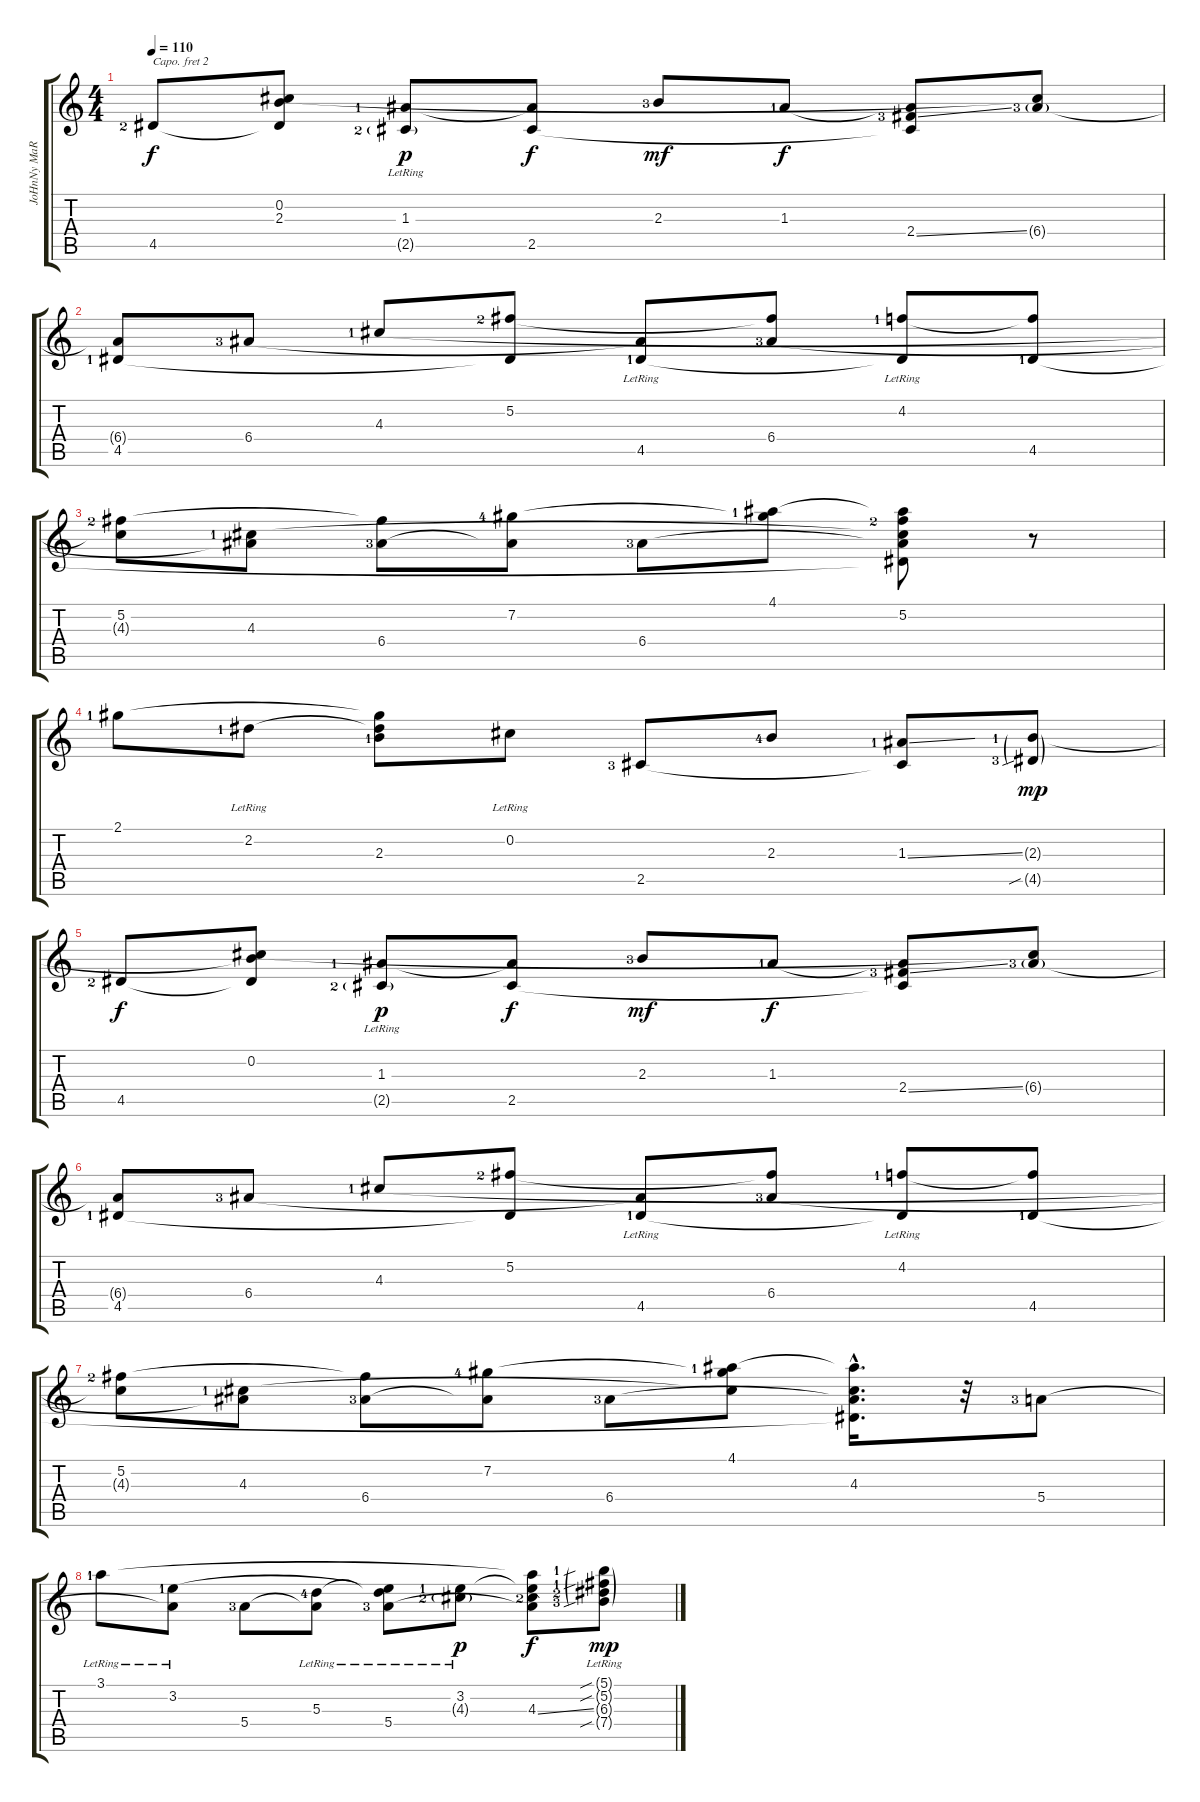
\track ("JoHnNy MaRr" "JoHnNy MaR") {instrument electricguitarclean}
\staff {score tabs}
\capo 2
\tuning (E4 B3 G3 D3 A2 E2) {hide}
\ts (4 4)
\tempo 110
\clef g2
\ks c
4.5{lf 3}.8{dy f volume 16} (0.2 2.3{t} 4.5{t}).8 (1.3{lr lf 2} 2.5{g lr lf 3}).8{dy p} (1.3{t} 2.5).8{dy f volume 15} 2.3{lf 4}.8{dy mf volume 16} 1.3{lf 2}.8{dy f} (1.3{t} 2.4{ss lf 4} 2.5{t}).8{volume 15} (0.2{t} 6.4{g lf 4}).8{volume 14} |
(6.4{t} 4.5{lf 2}).8{volume 16} 6.4{lf 4}.8 4.3{lf 2}.8 (5.2{lf 3} 4.5{t}).8 (6.4{t} 4.5{lr lf 2}).8 (5.2{t} 6.4{lf 4}).8 (4.2{lr lf 2} 4.5{t}).8 (4.2{t} 4.5{lf 2}).8{volume 15} |
(5.2{lf 3} 4.3{t}).8{volume 16} (4.3{lf 2} 6.4{t}).8 (5.2{t} 6.4{lf 4}).8{volume 15} (7.2{lf 5} 6.4{t}).8{volume 16} 6.4{lf 4}.8 (4.1{lf 2} 7.2{t}).8 (4.1{t} 5.2{lf 3} 4.3{t} 6.4{t} 4.5{t}).8{volume 14} r.8{volume 16} |
2.1{lf 2}.8{volume 16} 2.2{lr lf 2}.8 (2.1{t} 2.2{t} 2.3{lf 2}).8 0.2{lr}.8 2.5{lf 4}.8 2.3{lf 5}.8 (1.3{ss lf 2} 2.5{t}).8 (2.3{g lf 2} 4.5{sib g lf 4}).8{dy mp volume 14} |
4.5{lf 3}.8{dy f volume 16} (0.2 2.3{t} 4.5{t}).8 (1.3{lr lf 2} 2.5{g lr lf 3}).8{dy p} (1.3{t} 2.5).8{dy f volume 15} 2.3{lf 4}.8{dy mf volume 16} 1.3{lf 2}.8{dy f} (1.3{t} 2.4{ss lf 4} 2.5{t}).8{volume 15} (0.2{t} 6.4{g lf 4}).8{volume 14} |
(6.4{t} 4.5{lf 2}).8{volume 16} 6.4{lf 4}.8 4.3{lf 2}.8 (5.2{lf 3} 4.5{t}).8 (6.4{t} 4.5{lr lf 2}).8 (5.2{t} 6.4{lf 4}).8 (4.2{lr lf 2} 4.5{t}).8 (4.2{t} 4.5{lf 2}).8{volume 15} |
(5.2{lf 3} 4.3{t}).8{volume 16} (4.3{lf 2} 6.4{t}).8 (5.2{t} 6.4{lf 4}).8{volume 15} (7.2{lf 5} 6.4{t}).8{volume 16} 6.4{lf 4}.8 (4.1{lf 2} 7.2{t} 4.3{t}).8 (4.1{hac t} 4.3{hac} 6.4{hac t} 4.5{hac t}).16{d} r.32 5.4{lf 4}.8{volume 15} |
3.1{lr lf 2}.8 (3.2{lr lf 2} 5.4{t}).8 5.4{lf 4}.8 (5.3{lr lf 5} 5.4{t}).8 (3.2{t} 5.3{t} 5.4{lr lf 4}).8 (3.2{lr lf 2} 4.3{g lf 3}).8{dy p} (3.1{t} 3.2{t} 4.3{ss lf 3} 5.4{t}).8{dy f} (5.1{sib g lf 2} 5.2{sib g lr lf 2} 6.3{g lr lf 3} 7.4{sib g lr lf 4}).8{dy mp}
